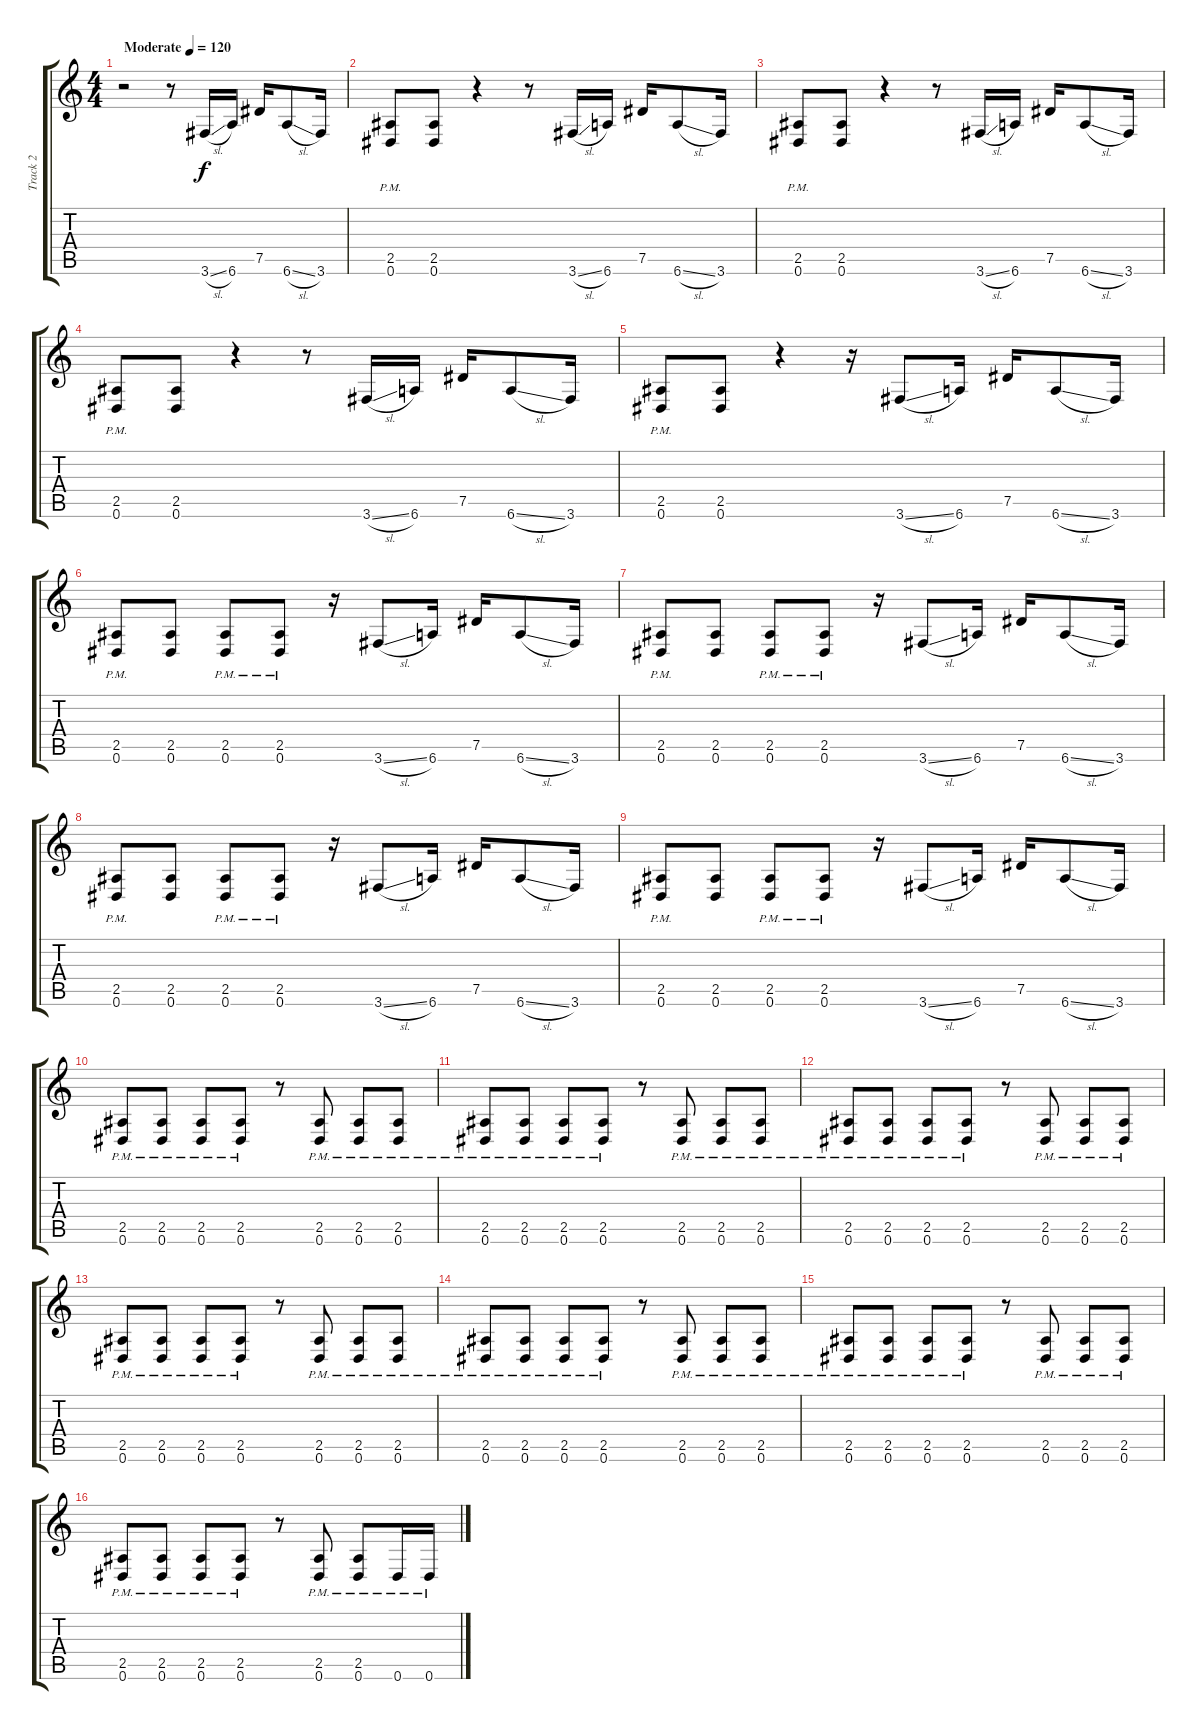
\track ("Track 2" "Track 2") {instrument distortionguitar}
\staff {score tabs}
\tuning (Eb4 Bb3 Gb3 Db3 Ab2 Eb2) {hide}
\ts (4 4)
\tempo (120 "Moderate")
\clef g2
\ks c
r.2{dy f instrument distortionguitar} r.8 3.6{sl}.16 6.6.16 7.5.16 6.6{sl}.8 3.6.16 |
(2.5{pm} 0.6{pm}).8 (2.5 0.6).8 r.4 r.8 3.6{sl}.16 6.6.16 7.5.16 6.6{sl}.8 3.6.16 |
(2.5{pm} 0.6{pm}).8 (2.5 0.6).8 r.4 r.8 3.6{sl}.16 6.6.16 7.5.16 6.6{sl}.8 3.6.16 |
(2.5{pm} 0.6{pm}).8 (2.5 0.6).8 r.4 r.8 3.6{sl}.16 6.6.16 7.5.16 6.6{sl}.8 3.6.16 |
(2.5{pm} 0.6{pm}).8 (2.5 0.6).8 r.4 r.16 3.6{sl}.8 6.6.16 7.5.16 6.6{sl}.8 3.6.16 |
(2.5{pm} 0.6{pm}).8 (2.5 0.6).8 (2.5{pm} 0.6{pm}).8 (2.5{pm} 0.6{pm}).8 r.16 3.6{sl}.8 6.6.16 7.5.16 6.6{sl}.8 3.6.16 |
(2.5{pm} 0.6{pm}).8 (2.5 0.6).8 (2.5{pm} 0.6{pm}).8 (2.5{pm} 0.6{pm}).8 r.16 3.6{sl}.8 6.6.16 7.5.16 6.6{sl}.8 3.6.16 |
(2.5{pm} 0.6{pm}).8 (2.5 0.6).8 (2.5{pm} 0.6{pm}).8 (2.5{pm} 0.6{pm}).8 r.16 3.6{sl}.8 6.6.16 7.5.16 6.6{sl}.8 3.6.16 |
(2.5{pm} 0.6{pm}).8 (2.5 0.6).8 (2.5{pm} 0.6{pm}).8 (2.5{pm} 0.6{pm}).8 r.16 3.6{sl}.8 6.6.16 7.5.16 6.6{sl}.8 3.6.16 |
(2.5{pm} 0.6{pm}).8 (2.5{pm} 0.6{pm}).8 (2.5{pm} 0.6{pm}).8 (2.5{pm} 0.6{pm}).8 r.8 (2.5{pm} 0.6{pm}).8 (2.5{pm} 0.6{pm}).8 (2.5{pm} 0.6{pm}).8 |
(2.5{pm} 0.6{pm}).8 (2.5{pm} 0.6{pm}).8 (2.5{pm} 0.6{pm}).8 (2.5{pm} 0.6{pm}).8 r.8 (2.5{pm} 0.6{pm}).8 (2.5{pm} 0.6{pm}).8 (2.5{pm} 0.6{pm}).8 |
(2.5{pm} 0.6{pm}).8 (2.5{pm} 0.6{pm}).8 (2.5{pm} 0.6{pm}).8 (2.5{pm} 0.6{pm}).8 r.8 (2.5{pm} 0.6{pm}).8 (2.5{pm} 0.6{pm}).8 (2.5{pm} 0.6{pm}).8 |
(2.5{pm} 0.6{pm}).8 (2.5{pm} 0.6{pm}).8 (2.5{pm} 0.6{pm}).8 (2.5{pm} 0.6{pm}).8 r.8 (2.5{pm} 0.6{pm}).8 (2.5{pm} 0.6{pm}).8 (2.5{pm} 0.6{pm}).8 |
(2.5{pm} 0.6{pm}).8 (2.5{pm} 0.6{pm}).8 (2.5{pm} 0.6{pm}).8 (2.5{pm} 0.6{pm}).8 r.8 (2.5{pm} 0.6{pm}).8 (2.5{pm} 0.6{pm}).8 (2.5{pm} 0.6{pm}).8 |
(2.5{pm} 0.6{pm}).8 (2.5{pm} 0.6{pm}).8 (2.5{pm} 0.6{pm}).8 (2.5{pm} 0.6{pm}).8 r.8 (2.5{pm} 0.6{pm}).8 (2.5{pm} 0.6{pm}).8 (2.5{pm} 0.6{pm}).8 |
(2.5{pm} 0.6{pm}).8 (2.5{pm} 0.6{pm}).8 (2.5{pm} 0.6{pm}).8 (2.5{pm} 0.6{pm}).8 r.8 (2.5{pm} 0.6{pm}).8 (2.5{pm} 0.6{pm}).8 0.6{pm}.16 0.6{pm}.16
